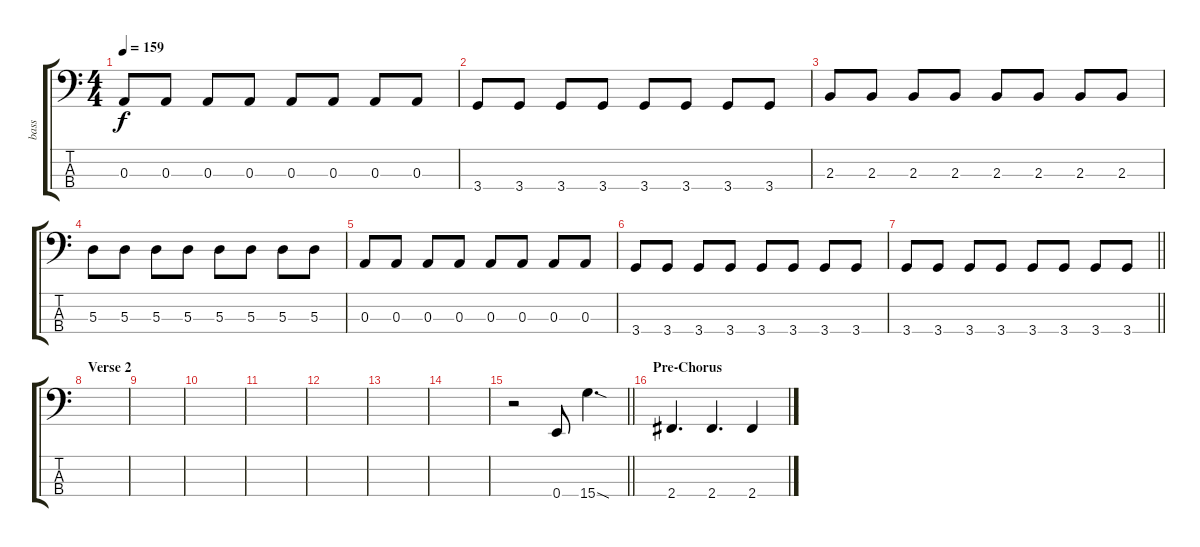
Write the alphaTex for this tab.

\track ("bass" "bass") {instrument electricbassfinger}
\staff {score tabs}
\tuning (G2 D2 A1 E1) {hide}
\ts (4 4)
\tempo 159
\clef f4
\ks c
0.3.8{dy f} 0.3.8 0.3.8 0.3.8 0.3.8 0.3.8 0.3.8 0.3.8 |
3.4.8 3.4.8 3.4.8 3.4.8 3.4.8 3.4.8 3.4.8 3.4.8 |
2.3.8 2.3.8 2.3.8 2.3.8 2.3.8 2.3.8 2.3.8 2.3.8 |
5.3.8 5.3.8 5.3.8 5.3.8 5.3.8 5.3.8 5.3.8 5.3.8 |
0.3.8 0.3.8 0.3.8 0.3.8 0.3.8 0.3.8 0.3.8 0.3.8 |
3.4.8 3.4.8 3.4.8 3.4.8 3.4.8 3.4.8 3.4.8 3.4.8 |
\barLineRight lightlight
3.4.8 3.4.8 3.4.8 3.4.8 3.4.8 3.4.8 3.4.8 3.4.8 |
\section ("" "Verse 2")
|
|
|
|
|
|
|
\barLineRight lightlight
r.2 0.4.8 15.4{sod}.4{d} |
\section ("" "Pre-Chorus")
2.4.4{d} 2.4.4{d} 2.4.4
